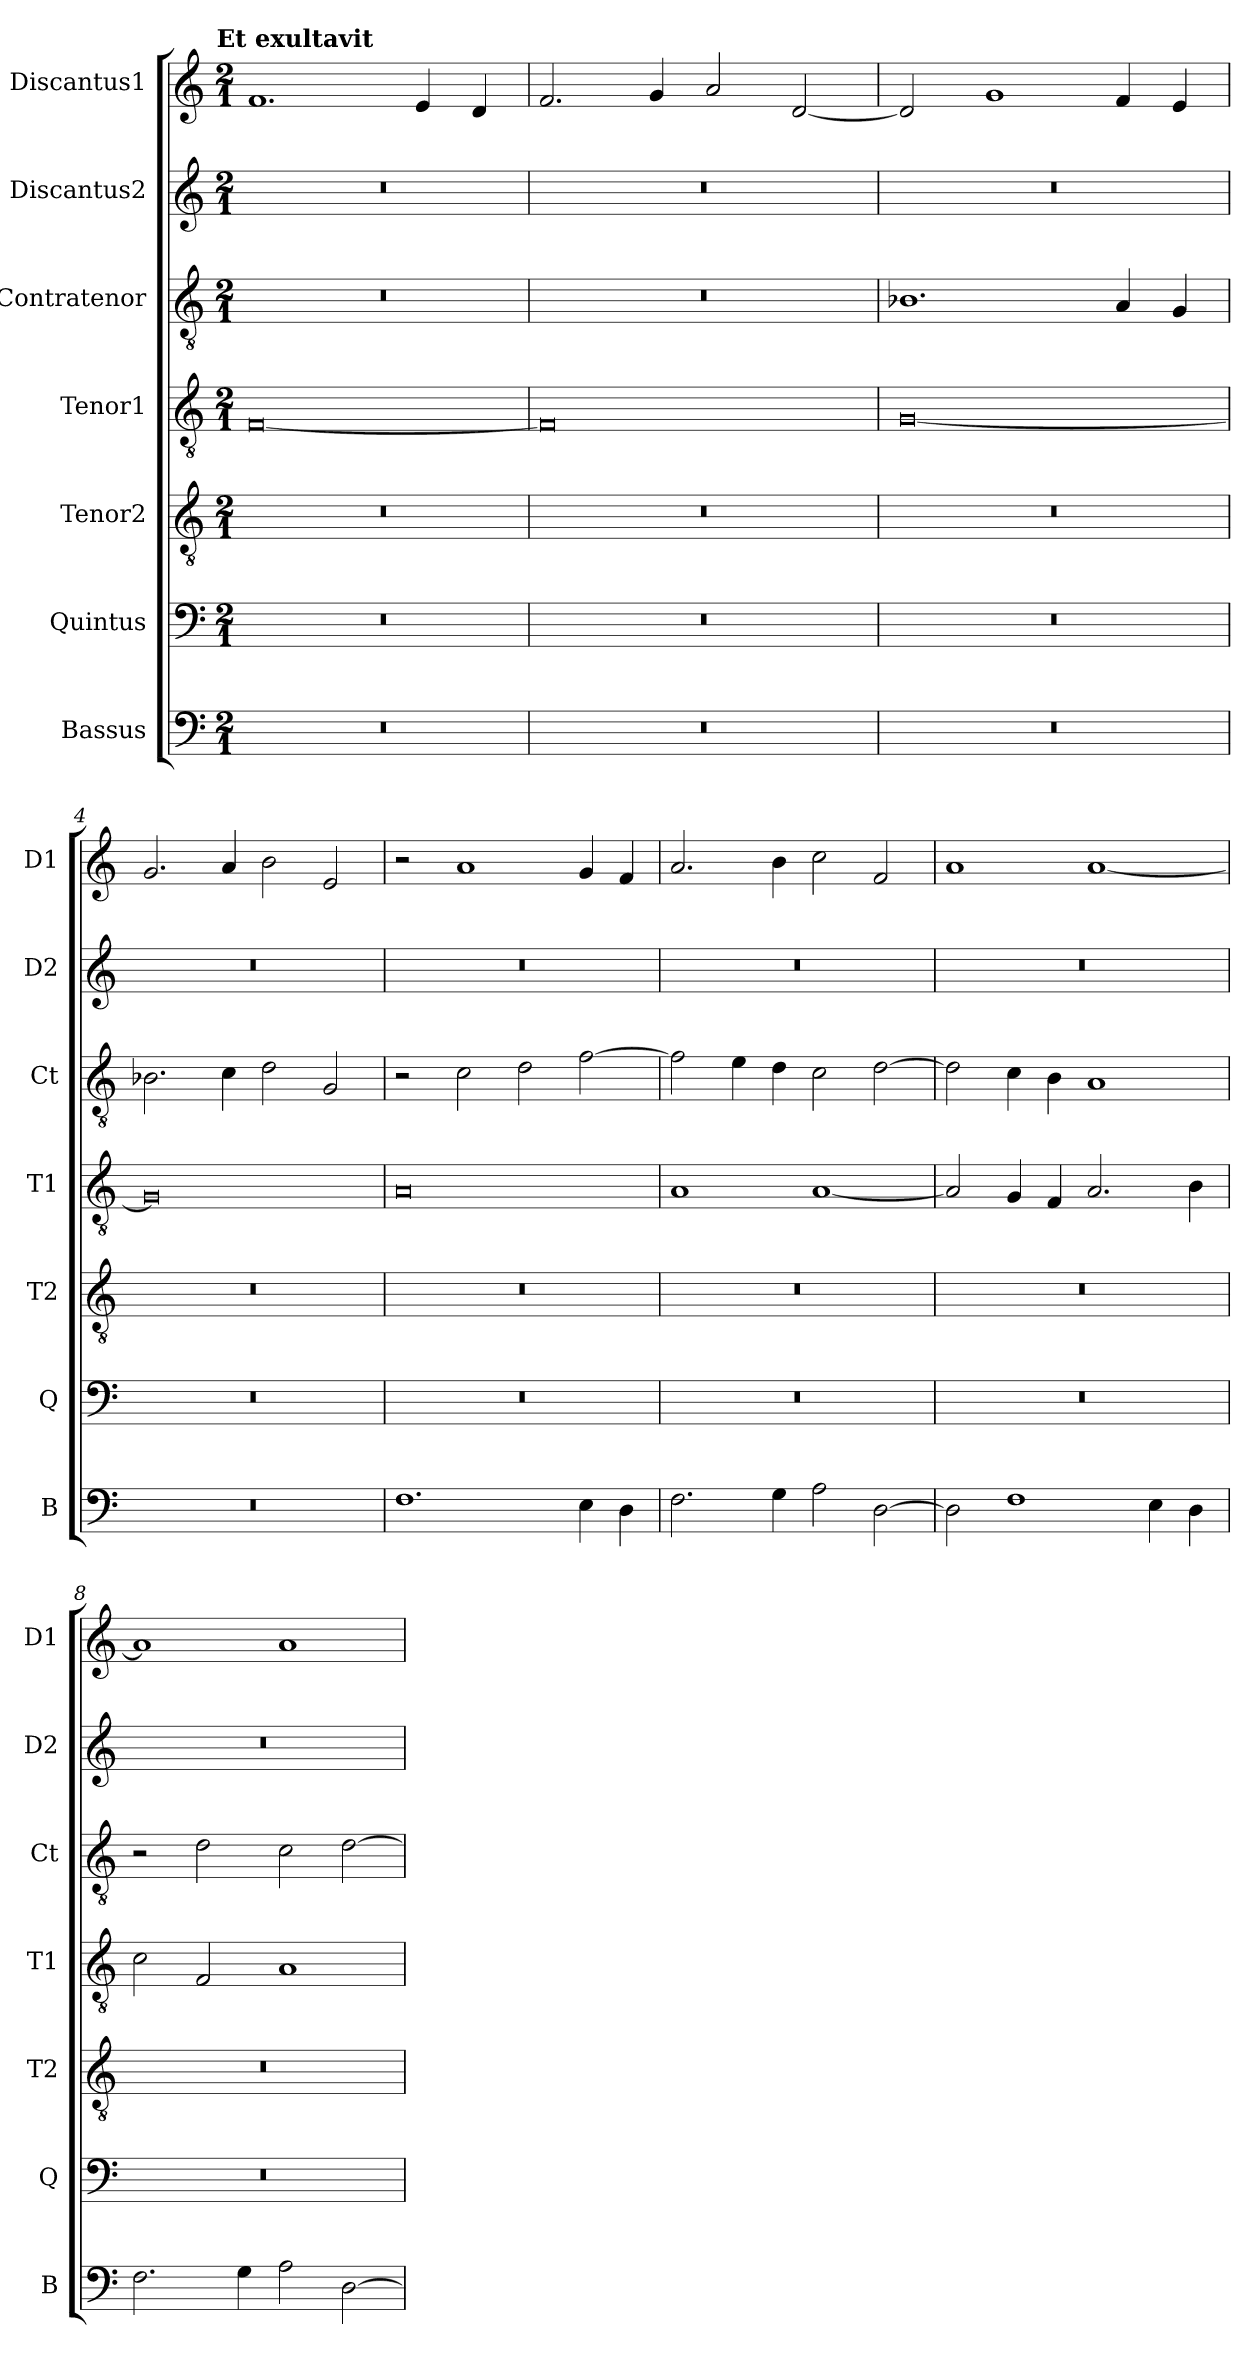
**kern	**kern	**kern	**kern	**kern	**kern	**kern
*part7	*part6	*part5	*part4	*part3	*part2	*part1
*staff7	*staff6	*staff5	*staff4	*staff3	*staff2	*staff1
*I"Bassus	*I"Quintus	*I"Tenor2	*I"Tenor1	*I"Contratenor	*I"Discantus2	*I"Discantus1
*I'B	*I'Q	*I'T2	*I'T1	*I'Ct	*I'D2	*I'D1
*clefF4	*clefF4	*clefGv2	*clefGv2	*clefGv2	*clefG2	*clefG2
*k[]	*k[]	*k[]	*k[]	*k[]	*k[]	*k[]
!!LO:TX:omd:t=Et exultavit
*M2/1	*M2/1	*M2/1	*M2/1	*M2/1	*M2/1	*M2/1
=1	=1	=1	=1	=1	=1	=1
0r	0r	0r	[0F	0r	0r	1.f
.	.	.	.	.	.	4e/
.	.	.	.	.	.	4d/
=2	=2	=2	=2	=2	=2	=2
0r	0r	0r	0F]	0r	0r	2.f/
.	.	.	.	.	.	4g/
.	.	.	.	.	.	2a/
.	.	.	.	.	.	[2d/
=3	=3	=3	=3	=3	=3	=3
0r	0r	0r	[0G	1.B-X	0r	2d/]
.	.	.	.	.	.	1g
.	.	.	.	4A/	.	4f/
.	.	.	.	4G/	.	4e/
=4	=4	=4	=4	=4	=4	=4
0r	0r	0r	0G]	2.B-X\	0r	2.g/
.	.	.	.	4c\	.	4a/
.	.	.	.	2d\	.	2b\
.	.	.	.	2G/	.	2e/
=5	=5	=5	=5	=5	=5	=5
1.F	0r	0r	0A	2r	0r	2r
.	.	.	.	2c\	.	1a
.	.	.	.	2d\	.	.
4E\	.	.	.	[2f\	.	4g/
4D\	.	.	.	.	.	4f/
=6	=6	=6	=6	=6	=6	=6
2.F\	0r	0r	1A	2f\]	0r	2.a/
.	.	.	.	4e\	.	.
4G\	.	.	.	4d\	.	4b\
2A\	.	.	[1A	2c\	.	2cc\
[2D\	.	.	.	[2d\	.	2f/
=7	=7	=7	=7	=7	=7	=7
2D\]	0r	0r	2A/]	2d\]	0r	1a
1F	.	.	4G/	4c\	.	.
.	.	.	4F/	4B\	.	.
.	.	.	2.A/	1A	.	[1a
4E\	.	.	.	.	.	.
4D\	.	.	4B\	.	.	.
=8	=8	=8	=8	=8	=8	=8
2.F\	0r	0r	2c\	2r	0r	1a]
.	.	.	2F/	2d\	.	.
4G\	.	.	.	.	.	.
2A\	.	.	1A	2c\	.	1a
[2D\	.	.	.	[2d\	.	.
=	=	=	=	=	=	=
*-	*-	*-	*-	*-	*-	*-
